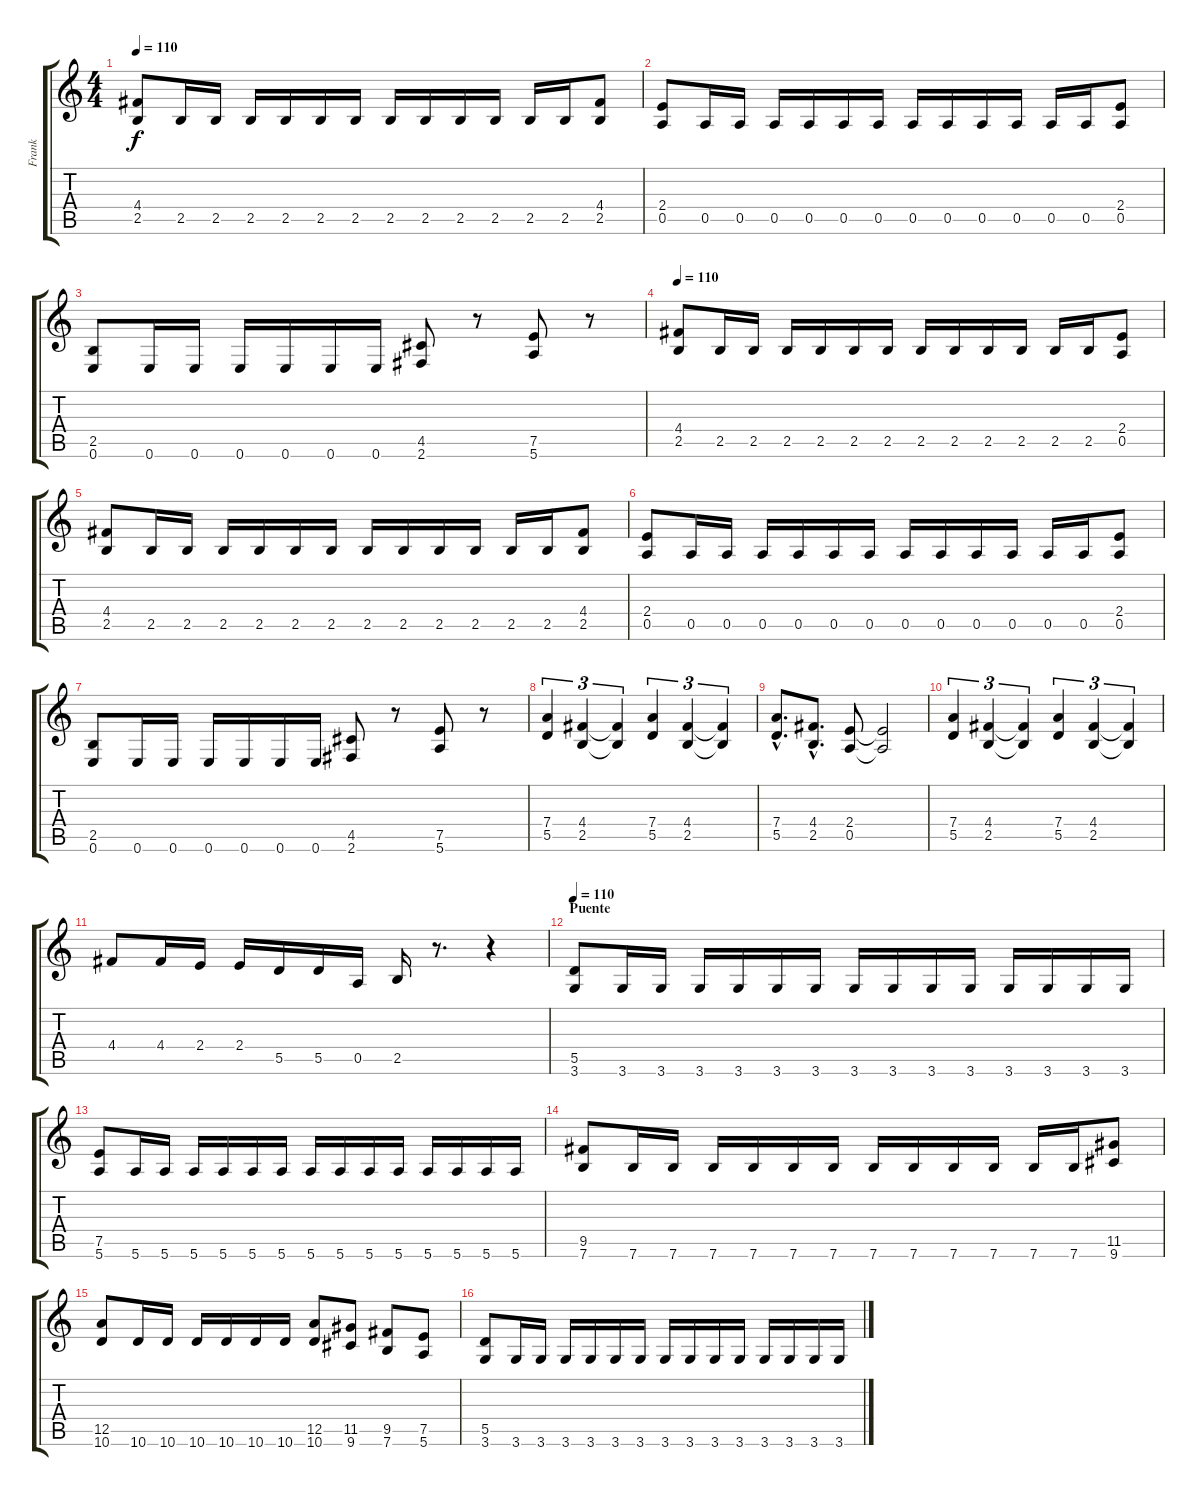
\track ("Frank" "Frank") {instrument overdrivenguitar}
\staff {score tabs}
\tuning (E4 B3 G3 D3 A2 E2) {hide}
\ts (4 4)
\tempo 110
\clef g2
\ks c
(4.4 2.5).8{dy f} 2.5.16 2.5.16 2.5.16 2.5.16 2.5.16 2.5.16 2.5.16 2.5.16 2.5.16 2.5.16 2.5.16 2.5.16 (4.4 2.5).8 |
(2.4 0.5).8 0.5.16 0.5.16 0.5.16 0.5.16 0.5.16 0.5.16 0.5.16 0.5.16 0.5.16 0.5.16 0.5.16 0.5.16 (2.4 0.5).8 |
(2.5 0.6).8 0.6.16 0.6.16 0.6.16 0.6.16 0.6.16 0.6.16 (4.5 2.6).8 r.8 (7.5 5.6).8 r.8 |
\tempo 110
(4.4 2.5).8 2.5.16 2.5.16 2.5.16 2.5.16 2.5.16 2.5.16 2.5.16 2.5.16 2.5.16 2.5.16 2.5.16 2.5.16 (2.4 0.5).8 |
(4.4 2.5).8 2.5.16 2.5.16 2.5.16 2.5.16 2.5.16 2.5.16 2.5.16 2.5.16 2.5.16 2.5.16 2.5.16 2.5.16 (4.4 2.5).8 |
(2.4 0.5).8 0.5.16 0.5.16 0.5.16 0.5.16 0.5.16 0.5.16 0.5.16 0.5.16 0.5.16 0.5.16 0.5.16 0.5.16 (2.4 0.5).8 |
(2.5 0.6).8 0.6.16 0.6.16 0.6.16 0.6.16 0.6.16 0.6.16 (4.5 2.6).8 r.8 (7.5 5.6).8 r.8 |
(7.4 5.5).4{tu (3 2)} (4.4 2.5).4{tu (3 2)} (4.4{t} 2.5{t}).4{tu (3 2)} (7.4 5.5).4{tu (3 2)} (4.4 2.5).4{tu (3 2)} (4.4{t} 2.5{t}).4{tu (3 2)} |
(7.4{hac} 5.5{hac}).8{d} (4.4{hac} 2.5{hac}).8{d} (2.4 0.5).8 (2.4{t} 0.5{t}).2 |
(7.4 5.5).4{tu (3 2)} (4.4 2.5).4{tu (3 2)} (4.4{t} 2.5{t}).4{tu (3 2)} (7.4 5.5).4{tu (3 2)} (4.4 2.5).4{tu (3 2)} (4.4{t} 2.5{t}).4{tu (3 2)} |
4.4.8 4.4.16 2.4.16 2.4.16 5.5.16 5.5.16 0.5.16 2.5.16 r.8{d} r.4 |
\section ("" "Puente")
\tempo 110
(5.5 3.6).8 3.6.16 3.6.16 3.6.16 3.6.16 3.6.16 3.6.16 3.6.16 3.6.16 3.6.16 3.6.16 3.6.16 3.6.16 3.6.16 3.6.16 |
(7.5 5.6).8 5.6.16 5.6.16 5.6.16 5.6.16 5.6.16 5.6.16 5.6.16 5.6.16 5.6.16 5.6.16 5.6.16 5.6.16 5.6.16 5.6.16 |
(9.5 7.6).8 7.6.16 7.6.16 7.6.16 7.6.16 7.6.16 7.6.16 7.6.16 7.6.16 7.6.16 7.6.16 7.6.16 7.6.16 (11.5 9.6).8 |
(12.5 10.6).8 10.6.16 10.6.16 10.6.16 10.6.16 10.6.16 10.6.16 (12.5 10.6).8 (11.5 9.6).8 (9.5 7.6).8 (7.5 5.6).8 |
(5.5 3.6).8 3.6.16 3.6.16 3.6.16 3.6.16 3.6.16 3.6.16 3.6.16 3.6.16 3.6.16 3.6.16 3.6.16 3.6.16 3.6.16 3.6.16
